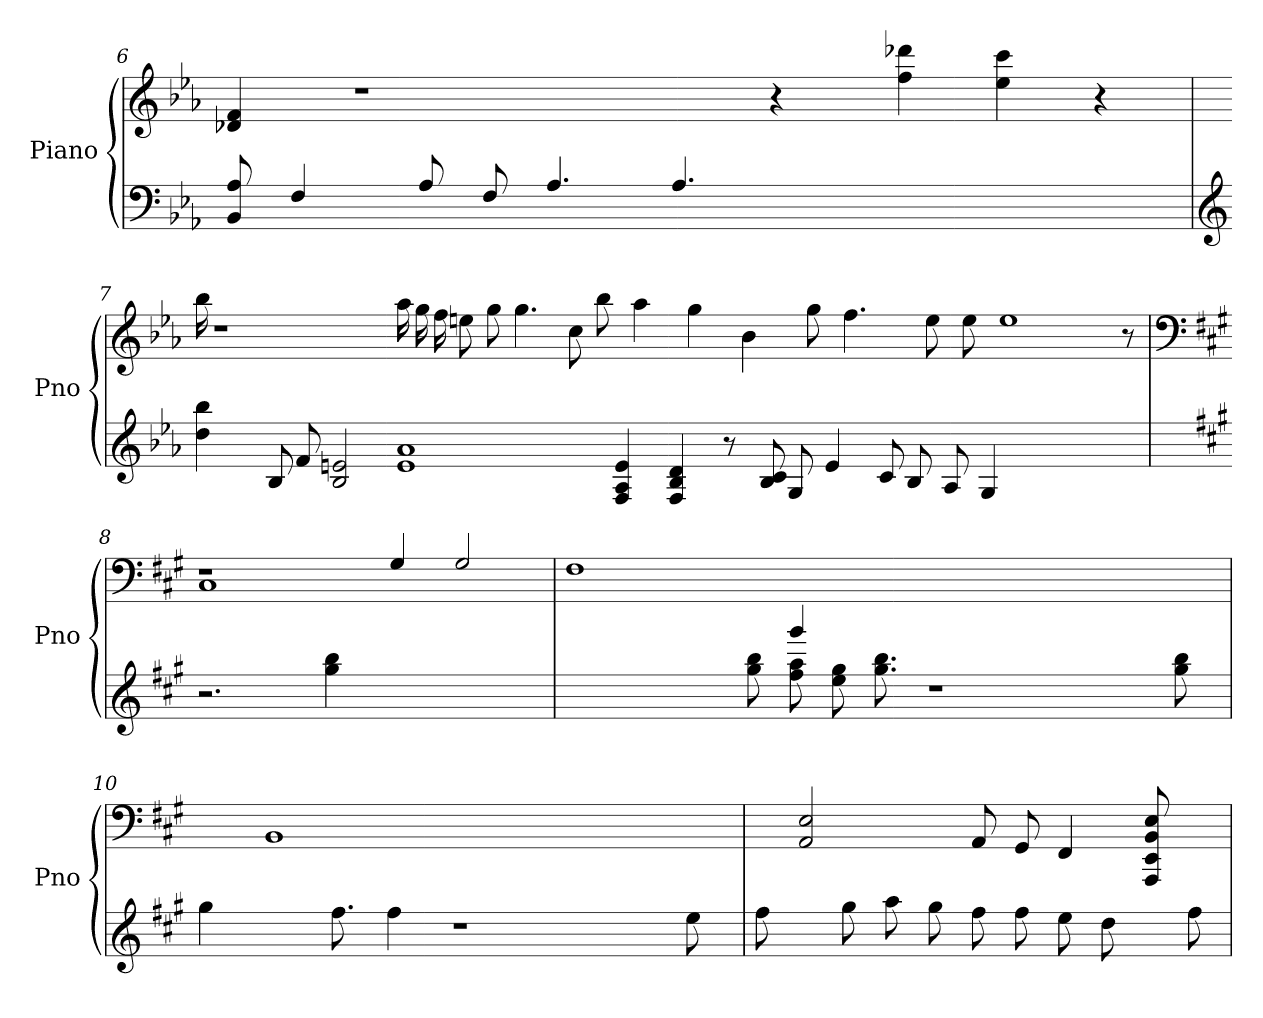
**kern	**kern
*part1	*part1
*staff2	*staff1
*I"Piano	*
*I'Pno	*
*clefF4	*clefG2
*k[b-e-a-]	*k[b-e-a-]
=6	=6
8A-/ 8BB-/	4f/ 4d-/
4F/	.
.	1r
8A-/	.
8F/	.
4.A-/	.
4.A-/	.
.	4r
2..ryy	.
.	4ff\ 4ddd-\
.	4ee-\ 4ccc\
.	4r
!!LO:LB:g=z
=7	=7
*clefG2	*
4bb-\ 4dd\	16bb-\
.	1r
16ryy	.
8B-/	.
8f/	.
2e/ 2B-/	.
1a-\ 1e\	16aa-\
.	16gg\
.	16ff\
.	8ee\
.	8gg\
.	4.gg\
.	8cc\
.	8bb-\
4e/ 4A-/ 4F/	.
.	4aa-\
4F/ 4d/ 4B-/	.
.	4gg\
8r	.
.	4b-\
8c/ 8B-/	.
8G/	.
.	8gg\
4e/	.
.	4.ff\
8c/	.
8B-/	.
.	8ee\
8A-/	.
.	8ee\
4G/	.
.	1ee\
2...ryy	.
.	8r
!!LO:LB:g=z
=8	=8
*	*clefF4
*k[f#c#g#]	*k[f#c#g#]
*	*^
2.r	1r	1C#\
4bb\ 4gg#\	.	.
2.ryy	4G#/	2.ryy
.	2G#/	.
*	*v	*v
=9	=9
*^	*
1ryy	8ryy	1F#\
*v	*v	*
8gg#\ 8bb\	1ryy
*^	*
8aa\ 8ff#\	4ggg#/	.
8gg#\ 8ee\	.	.
8.bb\ 8.gg#\	1ryy	.
1r	.	.
.	.	2ryy
.	4ryy	.
.	.	8.ryy
8bb\ 8gg#\	.	.
.	16ryy	.
*v	*v	*
=10	=10
4gg#\	4ryy
4ryy	1BB\
8.ff#\	.
4ff#\	.
1r	.
.	2ryy
.	4ryy
8ee\	.
.	16ryy
=11	=11
8ff#\	8ryy
8ryy	2AA/ 2E/
8gg#\	.
8aa\	.
8gg#\	.
8ff#\	8AA/
8ff#\	8GG#/
8ee\	4FF#/
8dd\	.
8ryy	8E/ 8BB/ 8EE/ 8AAA/
8ff#\	8ryy
=	=
*-	*-
